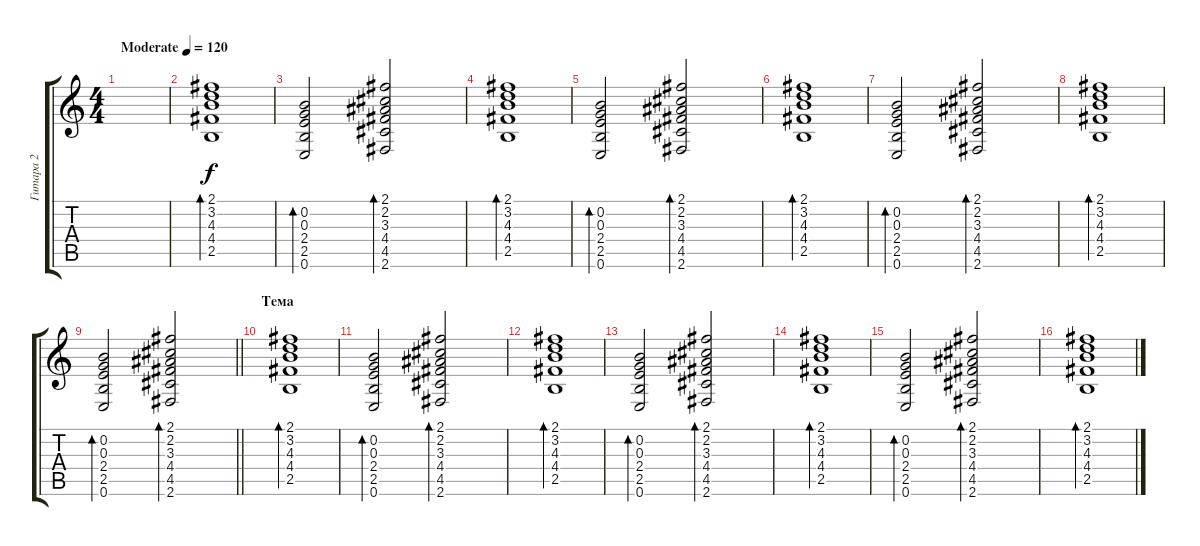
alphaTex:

\track ("Гитара 2" "Гитара 2") {instrument acousticguitarsteel}
\staff {score tabs}
\tuning (E4 B3 G3 D3 A2 E2) {hide}
\ts (4 4)
\tempo (120 "Moderate")
\clef g2
\ks c
|
(2.1 3.2 4.3 4.4 2.5).1{bd 240} |
(0.2 0.3 2.4 2.5 0.6).2{bd 120} (2.1 2.2 3.3 4.4 4.5 2.6).2{bd 60} |
(2.1 3.2 4.3 4.4 2.5).1{bd 240} |
(0.2 0.3 2.4 2.5 0.6).2{bd 120} (2.1 2.2 3.3 4.4 4.5 2.6).2{bd 60} |
(2.1 3.2 4.3 4.4 2.5).1{bd 240} |
(0.2 0.3 2.4 2.5 0.6).2{bd 120} (2.1 2.2 3.3 4.4 4.5 2.6).2{bd 60} |
(2.1 3.2 4.3 4.4 2.5).1{bd 240} |
\barLineRight lightlight
(0.2 0.3 2.4 2.5 0.6).2{bd 120} (2.1 2.2 3.3 4.4 4.5 2.6).2{bd 60} |
\section ("" "Тема")
(2.1 3.2 4.3 4.4 2.5).1{bd 240} |
(0.2 0.3 2.4 2.5 0.6).2{bd 120} (2.1 2.2 3.3 4.4 4.5 2.6).2{bd 60} |
(2.1 3.2 4.3 4.4 2.5).1{bd 240} |
(0.2 0.3 2.4 2.5 0.6).2{bd 120} (2.1 2.2 3.3 4.4 4.5 2.6).2{bd 60} |
(2.1 3.2 4.3 4.4 2.5).1{bd 240} |
(0.2 0.3 2.4 2.5 0.6).2{bd 120} (2.1 2.2 3.3 4.4 4.5 2.6).2{bd 60} |
(2.1 3.2 4.3 4.4 2.5).1{bd 240}
